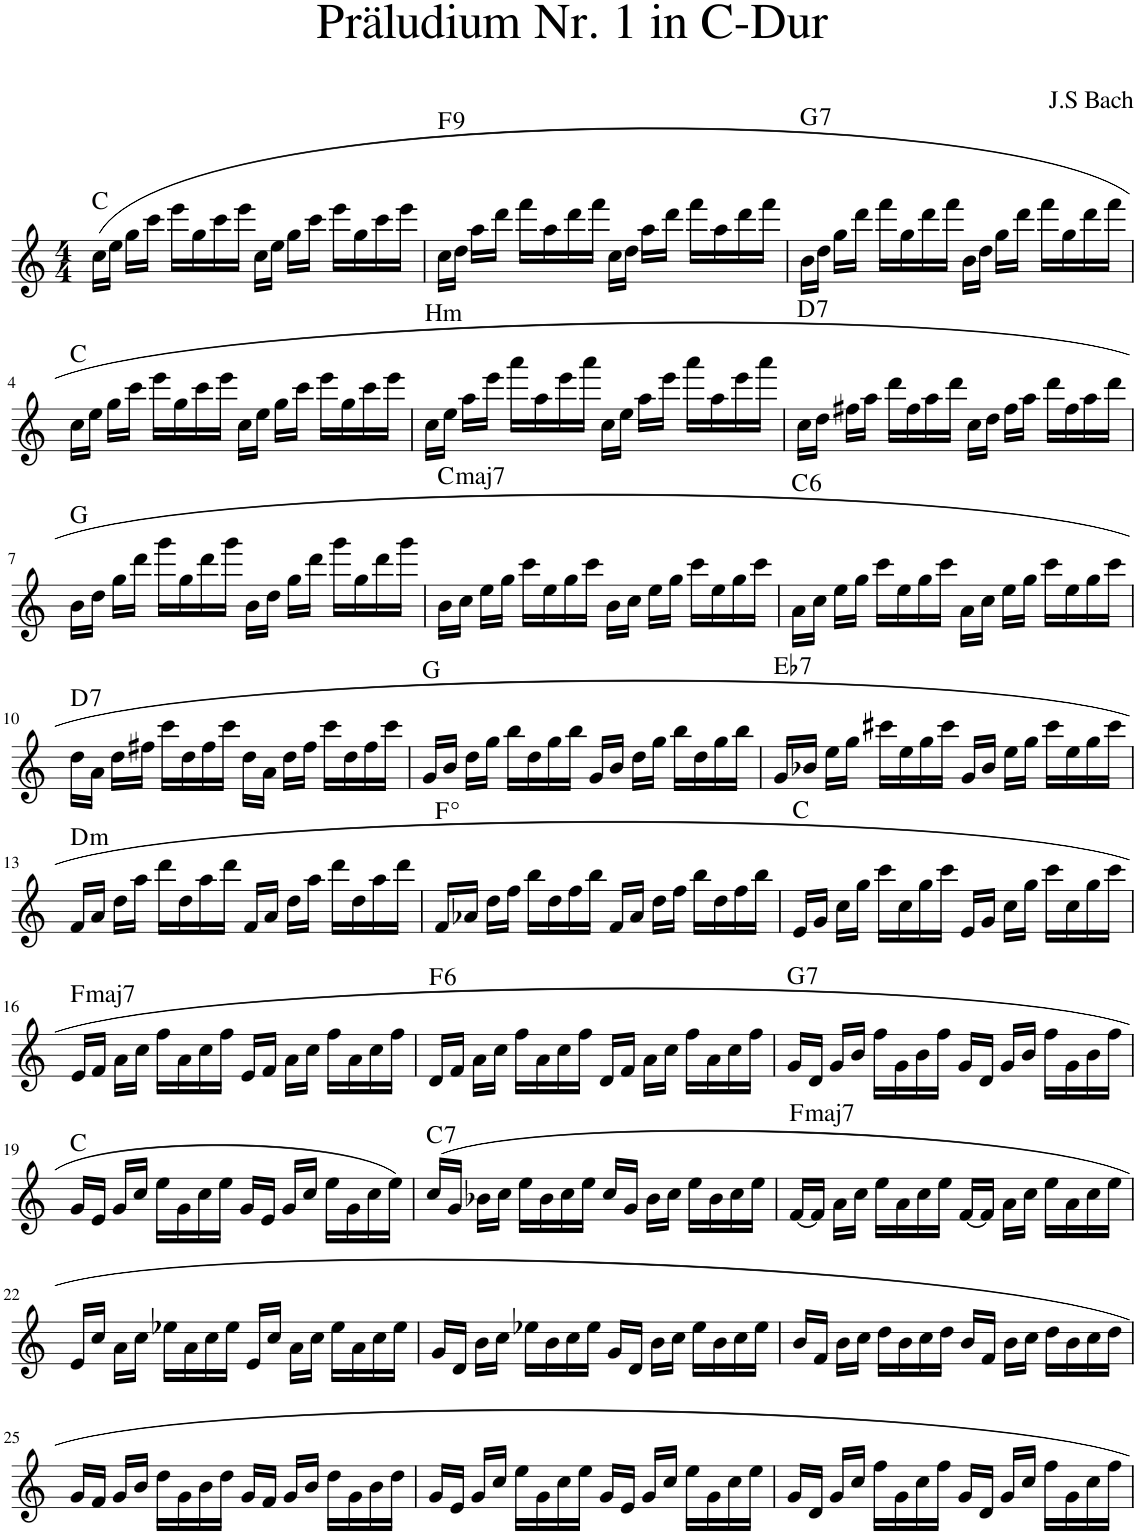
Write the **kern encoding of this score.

**kern	**harte
*part1	*part1
*staff1	*
*I"Flöte	*
*I'Fl.	*
*clefG2	*
*k[]	*
*M4/4	*
=1	=1
(16cc\LL	C:maj
16ee\JJ	.
16gg\LL	.
16ccc\JJ	.
16eee\LL	.
16gg\	.
16ccc\	.
16eee\JJ	.
16cc\LL	.
16ee\JJ	.
16gg\LL	.
16ccc\JJ	.
16eee\LL	.
16gg\	.
16ccc\	.
16eee\JJ	.
=2	=2
!	!LO:H:kt=9
16cc\LL	F:9
16dd\JJ	.
16aa\LL	.
16ddd\JJ	.
16fff\LL	.
16aa\	.
16ddd\	.
16fff\JJ	.
16cc\LL	.
16dd\JJ	.
16aa\LL	.
16ddd\JJ	.
16fff\LL	.
16aa\	.
16ddd\	.
16fff\JJ	.
=3	=3
!	!LO:H:kt=7
16b\LL	G:7
16dd\JJ	.
16gg\LL	.
16ddd\JJ	.
16fff\LL	.
16gg\	.
16ddd\	.
16fff\JJ	.
16b\LL	.
16dd\JJ	.
16gg\LL	.
16ddd\JJ	.
16fff\LL	.
16gg\	.
16ddd\	.
16fff\JJ	.
!!LO:LB:g=z
=4	=4
16cc\LL	C:maj
16ee\JJ	.
16gg\LL	.
16ccc\JJ	.
16eee\LL	.
16gg\	.
16ccc\	.
16eee\JJ	.
16cc\LL	.
16ee\JJ	.
16gg\LL	.
16ccc\JJ	.
16eee\LL	.
16gg\	.
16ccc\	.
16eee\JJ	.
=5	=5
!	!LO:H:kt=Hm
16cc\LL	N
16ee\JJ	.
16aa\LL	.
16eee\JJ	.
16aaa\LL	.
16aa\	.
16eee\	.
16aaa\JJ	.
16cc\LL	.
16ee\JJ	.
16aa\LL	.
16eee\JJ	.
16aaa\LL	.
16aa\	.
16eee\	.
16aaa\JJ	.
=6	=6
!	!LO:H:kt=7
16cc\LL	D:7
16dd\JJ	.
16ff#X\LL	.
16aa\JJ	.
16ddd\LL	.
16ff#\	.
16aa\	.
16ddd\JJ	.
16cc\LL	.
16dd\JJ	.
16ff#\LL	.
16aa\JJ	.
16ddd\LL	.
16ff#\	.
16aa\	.
16ddd\JJ	.
!!LO:LB:g=z
=7	=7
16b\LL	G:maj
16dd\JJ	.
16gg\LL	.
16ddd\JJ	.
16ggg\LL	.
16gg\	.
16ddd\	.
16ggg\JJ	.
16b\LL	.
16dd\JJ	.
16gg\LL	.
16ddd\JJ	.
16ggg\LL	.
16gg\	.
16ddd\	.
16ggg\JJ	.
=8	=8
!	!LO:H:kt=maj7
16b\LL	C:maj7
16cc\JJ	.
16ee\LL	.
16gg\JJ	.
16ccc\LL	.
16ee\	.
16gg\	.
16ccc\JJ	.
16b\LL	.
16cc\JJ	.
16ee\LL	.
16gg\JJ	.
16ccc\LL	.
16ee\	.
16gg\	.
16ccc\JJ	.
=9	=9
!	!LO:H:kt=6
16a\LL	C:maj6
16cc\JJ	.
16ee\LL	.
16gg\JJ	.
16ccc\LL	.
16ee\	.
16gg\	.
16ccc\JJ	.
16a\LL	.
16cc\JJ	.
16ee\LL	.
16gg\JJ	.
16ccc\LL	.
16ee\	.
16gg\	.
16ccc\JJ	.
!!LO:LB:g=z
=10	=10
!	!LO:H:kt=7
16dd\LL	D:7
16a\JJ	.
16dd\LL	.
16ff#X\JJ	.
16ccc\LL	.
16dd\	.
16ff#\	.
16ccc\JJ	.
16dd\LL	.
16a\JJ	.
16dd\LL	.
16ff#\JJ	.
16ccc\LL	.
16dd\	.
16ff#\	.
16ccc\JJ	.
=11	=11
16g/LL	G:maj
16b/JJ	.
16dd\LL	.
16gg\JJ	.
16bb\LL	.
16dd\	.
16gg\	.
16bb\JJ	.
16g/LL	.
16b/JJ	.
16dd\LL	.
16gg\JJ	.
16bb\LL	.
16dd\	.
16gg\	.
16bb\JJ	.
=12	=12
!	!LO:H:kt=7
16g/LL	Eb:7
16b-X/JJ	.
16ee\LL	.
16gg\JJ	.
16ccc#X\LL	.
16ee\	.
16gg\	.
16ccc#\JJ	.
16g/LL	.
16b-/JJ	.
16ee\LL	.
16gg\JJ	.
16ccc#\LL	.
16ee\	.
16gg\	.
16ccc#\JJ	.
!!LO:LB:g=z
=13	=13
!	!LO:H:kt=m
16f/LL	D:min
16a/JJ	.
16dd\LL	.
16aa\JJ	.
16ddd\LL	.
16dd\	.
16aa\	.
16ddd\JJ	.
16f/LL	.
16a/JJ	.
16dd\LL	.
16aa\JJ	.
16ddd\LL	.
16dd\	.
16aa\	.
16ddd\JJ	.
=14	=14
!	!LO:H:kt=°
16f/LL	.
16a-X/JJ	.
16dd\LL	.
16ff\JJ	.
16bb\LL	.
16dd\	.
16ff\	.
16bb\JJ	.
16f/LL	.
16a-/JJ	.
16dd\LL	.
16ff\JJ	.
16bb\LL	.
16dd\	.
16ff\	.
16bb\JJ	.
=15	=15
16e/LL	C:maj
16g/JJ	.
16cc\LL	.
16gg\JJ	.
16ccc\LL	.
16cc\	.
16gg\	.
16ccc\JJ	.
16e/LL	.
16g/JJ	.
16cc\LL	.
16gg\JJ	.
16ccc\LL	.
16cc\	.
16gg\	.
16ccc\JJ	.
!!LO:LB:g=z
=16	=16
!	!LO:H:kt=maj7
16e/LL	F:maj7
16f/JJ	.
16a\LL	.
16cc\JJ	.
16ff\LL	.
16a\	.
16cc\	.
16ff\JJ	.
16e/LL	.
16f/JJ	.
16a\LL	.
16cc\JJ	.
16ff\LL	.
16a\	.
16cc\	.
16ff\JJ	.
=17	=17
!	!LO:H:kt=6
16d/LL	F:maj6
16f/JJ	.
16a\LL	.
16cc\JJ	.
16ff\LL	.
16a\	.
16cc\	.
16ff\JJ	.
16d/LL	.
16f/JJ	.
16a\LL	.
16cc\JJ	.
16ff\LL	.
16a\	.
16cc\	.
16ff\JJ	.
=18	=18
!	!LO:H:kt=7
16g/LL	G:7
16d/JJ	.
16g/LL	.
16b/JJ	.
16ff\LL	.
16g\	.
16b\	.
16ff\JJ	.
16g/LL	.
16d/JJ	.
16g/LL	.
16b/JJ	.
16ff\LL	.
16g\	.
16b\	.
16ff\JJ	.
!!LO:LB:g=z
=19	=19
16g/LL	C:maj
16e/JJ	.
16g/LL	.
16cc/JJ	.
16ee\LL	.
16g\	.
16cc\	.
16ee\JJ	.
16g/LL	.
16e/JJ	.
16g/LL	.
16cc/JJ	.
16ee\LL	.
16g\	.
16cc\	.
16ee\JJ)	.
=20	=20
!	!LO:H:kt=7
16cc/LL	C:7
16g/JJ	.
16b-X\LL	.
16cc\JJ	.
16ee\LL	.
16b-\	.
16cc\	.
16ee\JJ	.
16cc/LL	.
16g/JJ	.
16b-\LL	.
16cc\JJ	.
16ee\LL	.
16b-\	.
16cc\	.
16ee\JJ	.
=21	=21
!	!LO:H:kt=maj7
[16f/LL	F:maj7
16f/JJ]	.
16a\LL	.
16cc\JJ	.
16ee\LL	.
16a\	.
16cc\	.
16ee\JJ	.
[16f/LL	.
16f/JJ]	.
16a\LL	.
16cc\JJ	.
16ee\LL	.
16a\	.
16cc\	.
16ee\JJ	.
!!LO:LB:g=z
=22	=22
16e/LL	.
16cc/JJ	.
16a\LL	.
16cc\JJ	.
16ee-X\LL	.
16a\	.
16cc\	.
16ee-\JJ	.
16e/LL	.
16cc/JJ	.
16a\LL	.
16cc\JJ	.
16ee-\LL	.
16a\	.
16cc\	.
16ee-\JJ	.
=23	=23
16g/LL	.
16d/JJ	.
16b\LL	.
16cc\JJ	.
16ee-X\LL	.
16b\	.
16cc\	.
16ee-\JJ	.
16g/LL	.
16d/JJ	.
16b\LL	.
16cc\JJ	.
16ee-\LL	.
16b\	.
16cc\	.
16ee-\JJ	.
=24	=24
16b/LL	.
16f/JJ	.
16b\LL	.
16cc\JJ	.
16dd\LL	.
16b\	.
16cc\	.
16dd\JJ	.
16b/LL	.
16f/JJ	.
16b\LL	.
16cc\JJ	.
16dd\LL	.
16b\	.
16cc\	.
16dd\JJ	.
!!LO:LB:g=z
=25	=25
16g/LL	.
16f/JJ	.
16g/LL	.
16b/JJ	.
16dd\LL	.
16g\	.
16b\	.
16dd\JJ	.
16g/LL	.
16f/JJ	.
16g/LL	.
16b/JJ	.
16dd\LL	.
16g\	.
16b\	.
16dd\JJ	.
=26	=26
16g/LL	.
16e/JJ	.
16g/LL	.
16cc/JJ	.
16ee\LL	.
16g\	.
16cc\	.
16ee\JJ	.
16g/LL	.
16e/JJ	.
16g/LL	.
16cc/JJ	.
16ee\LL	.
16g\	.
16cc\	.
16ee\JJ	.
=27	=27
16g/LL	.
16d/JJ	.
16g/LL	.
16cc/JJ	.
16ff\LL	.
16g\	.
16cc\	.
16ff\JJ	.
16g/LL	.
16d/JJ	.
16g/LL	.
16cc/JJ	.
16ff\LL	.
16g\	.
16cc\	.
16ff\JJ	.
=	=
*-	*-
